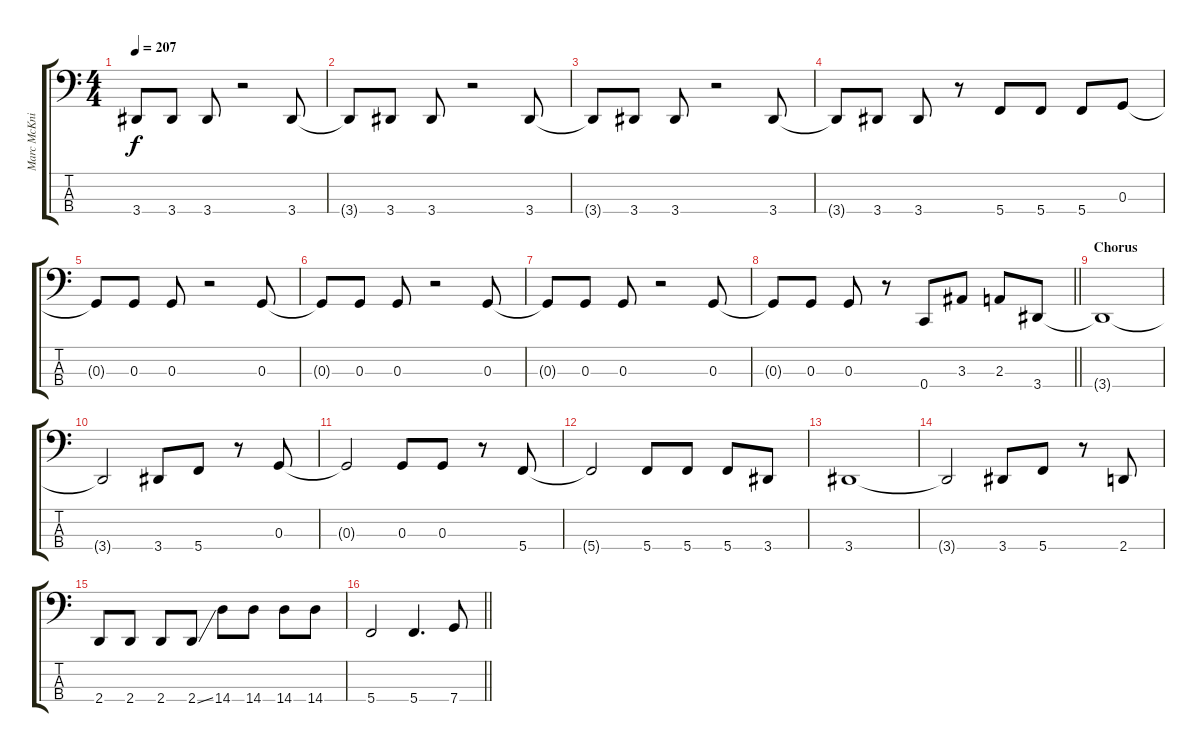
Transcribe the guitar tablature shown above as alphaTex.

\track ("Marc McKnight" "Marc McKni") {instrument electricbasspick}
\staff {score tabs}
\tuning (F2 C2 G1 C1) {hide}
\ts (4 4)
\tempo 207
\clef f4
\ks c
3.4{t}.8{dy f} 3.4.8 3.4.8 r.2 3.4.8 |
3.4{t}.8 3.4.8 3.4.8 r.2 3.4.8 |
3.4{t}.8 3.4.8 3.4.8 r.2 3.4.8 |
3.4{t}.8 3.4.8 3.4.8 r.8 5.4.8 5.4.8 5.4.8 0.3.8 |
0.3{t}.8 0.3.8 0.3.8 r.2 0.3.8 |
0.3{t}.8 0.3.8 0.3.8 r.2 0.3.8 |
0.3{t}.8 0.3.8 0.3.8 r.2 0.3.8 |
\barLineRight lightlight
0.3{t}.8 0.3.8 0.3.8 r.8 0.4.8 3.3.8 2.3.8 3.4.8 |
\section ("" "Chorus")
3.4{t}.1 |
3.4{t}.2 3.4.8 5.4.8 r.8 0.3.8 |
0.3{t}.2 0.3.8 0.3.8 r.8 5.4.8 |
5.4{t}.2 5.4.8 5.4.8 5.4.8 3.4.8 |
3.4.1 |
3.4{t}.2 3.4.8 5.4.8 r.8 2.4.8 |
2.4.8 2.4.8 2.4.8 2.4{ss}.8 14.4.8 14.4.8 14.4.8 14.4.8 |
\barLineRight lightlight
5.4.2 5.4.4{d} 7.4.8
